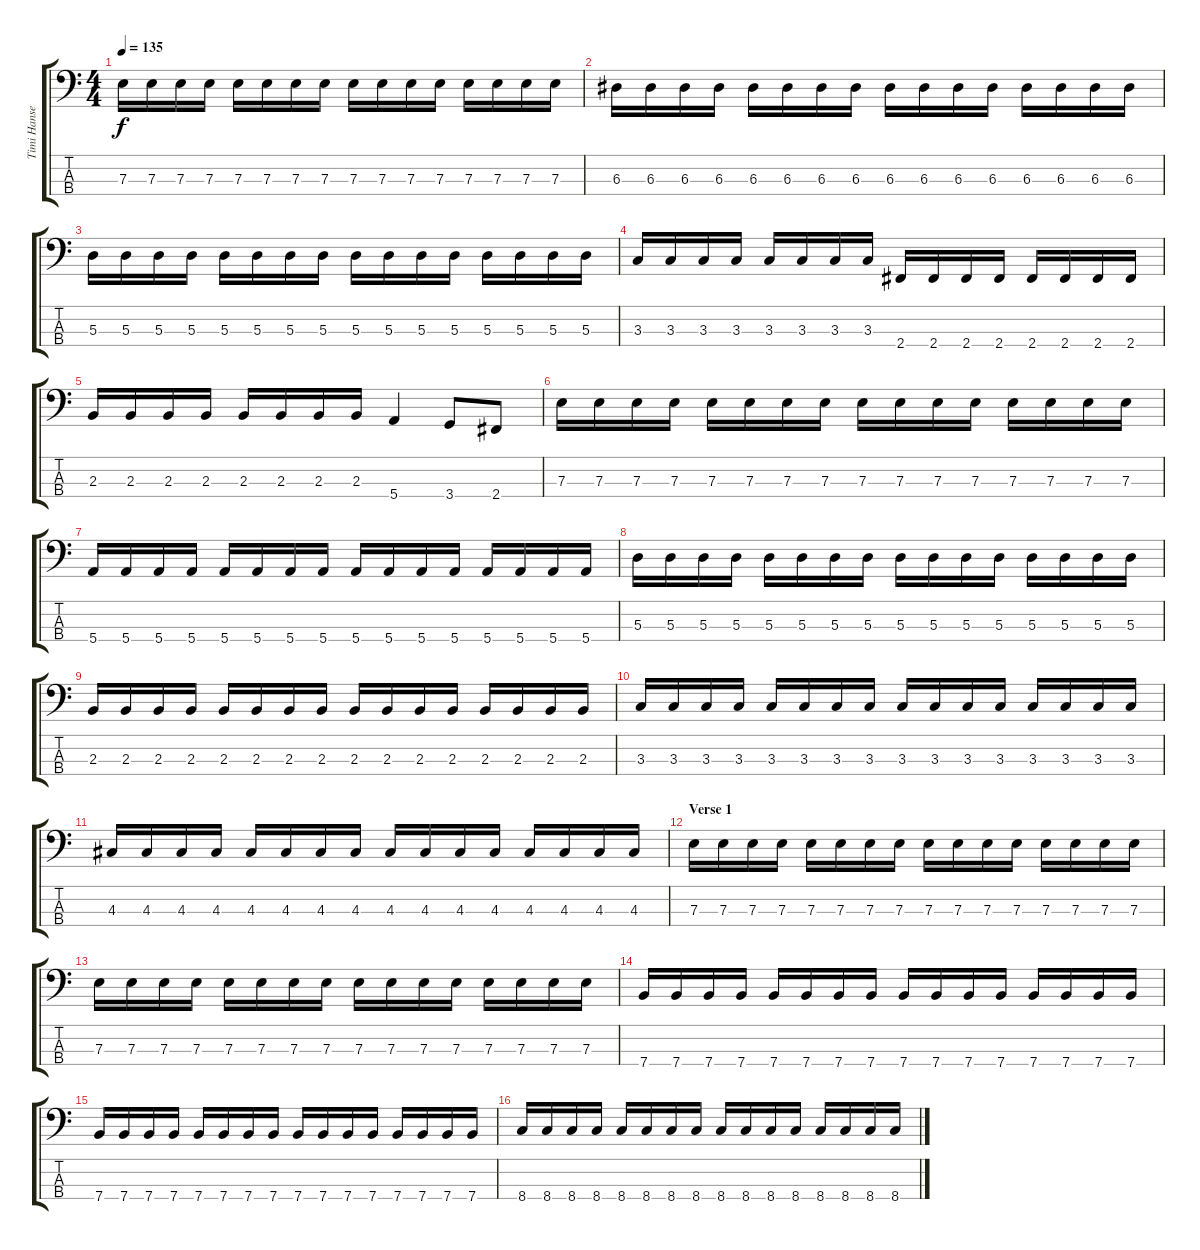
\track ("Timi Hansen - Bass" "Timi Hanse") {instrument slapbass1}
\staff {score tabs}
\tuning (G2 D2 A1 E1) {hide}
\ts (4 4)
\tempo 135
\clef f4
\ks c
7.3.16{dy f instrument slapbass1} 7.3.16 7.3.16 7.3.16 7.3.16 7.3.16 7.3.16 7.3.16 7.3.16 7.3.16 7.3.16 7.3.16 7.3.16 7.3.16 7.3.16 7.3.16 |
6.3.16 6.3.16 6.3.16 6.3.16 6.3.16 6.3.16 6.3.16 6.3.16 6.3.16 6.3.16 6.3.16 6.3.16 6.3.16 6.3.16 6.3.16 6.3.16 |
5.3.16 5.3.16 5.3.16 5.3.16 5.3.16 5.3.16 5.3.16 5.3.16 5.3.16 5.3.16 5.3.16 5.3.16 5.3.16 5.3.16 5.3.16 5.3.16 |
3.3.16 3.3.16 3.3.16 3.3.16 3.3.16 3.3.16 3.3.16 3.3.16 2.4.16 2.4.16 2.4.16 2.4.16 2.4.16 2.4.16 2.4.16 2.4.16 |
2.3.16 2.3.16 2.3.16 2.3.16 2.3.16 2.3.16 2.3.16 2.3.16 5.4.4 3.4.8 2.4.8 |
7.3.16 7.3.16 7.3.16 7.3.16 7.3.16 7.3.16 7.3.16 7.3.16 7.3.16 7.3.16 7.3.16 7.3.16 7.3.16 7.3.16 7.3.16 7.3.16 |
5.4.16 5.4.16 5.4.16 5.4.16 5.4.16 5.4.16 5.4.16 5.4.16 5.4.16 5.4.16 5.4.16 5.4.16 5.4.16 5.4.16 5.4.16 5.4.16 |
5.3.16 5.3.16 5.3.16 5.3.16 5.3.16 5.3.16 5.3.16 5.3.16 5.3.16 5.3.16 5.3.16 5.3.16 5.3.16 5.3.16 5.3.16 5.3.16 |
2.3.16 2.3.16 2.3.16 2.3.16 2.3.16 2.3.16 2.3.16 2.3.16 2.3.16 2.3.16 2.3.16 2.3.16 2.3.16 2.3.16 2.3.16 2.3.16 |
3.3.16 3.3.16 3.3.16 3.3.16 3.3.16 3.3.16 3.3.16 3.3.16 3.3.16 3.3.16 3.3.16 3.3.16 3.3.16 3.3.16 3.3.16 3.3.16 |
4.3.16 4.3.16 4.3.16 4.3.16 4.3.16 4.3.16 4.3.16 4.3.16 4.3.16 4.3.16 4.3.16 4.3.16 4.3.16 4.3.16 4.3.16 4.3.16 |
\section ("" "Verse 1")
7.3.16 7.3.16 7.3.16 7.3.16 7.3.16 7.3.16 7.3.16 7.3.16 7.3.16 7.3.16 7.3.16 7.3.16 7.3.16 7.3.16 7.3.16 7.3.16 |
7.3.16 7.3.16 7.3.16 7.3.16 7.3.16 7.3.16 7.3.16 7.3.16 7.3.16 7.3.16 7.3.16 7.3.16 7.3.16 7.3.16 7.3.16 7.3.16 |
7.4.16 7.4.16 7.4.16 7.4.16 7.4.16 7.4.16 7.4.16 7.4.16 7.4.16 7.4.16 7.4.16 7.4.16 7.4.16 7.4.16 7.4.16 7.4.16 |
7.4.16 7.4.16 7.4.16 7.4.16 7.4.16 7.4.16 7.4.16 7.4.16 7.4.16 7.4.16 7.4.16 7.4.16 7.4.16 7.4.16 7.4.16 7.4.16 |
8.4.16 8.4.16 8.4.16 8.4.16 8.4.16 8.4.16 8.4.16 8.4.16 8.4.16 8.4.16 8.4.16 8.4.16 8.4.16 8.4.16 8.4.16 8.4.16
